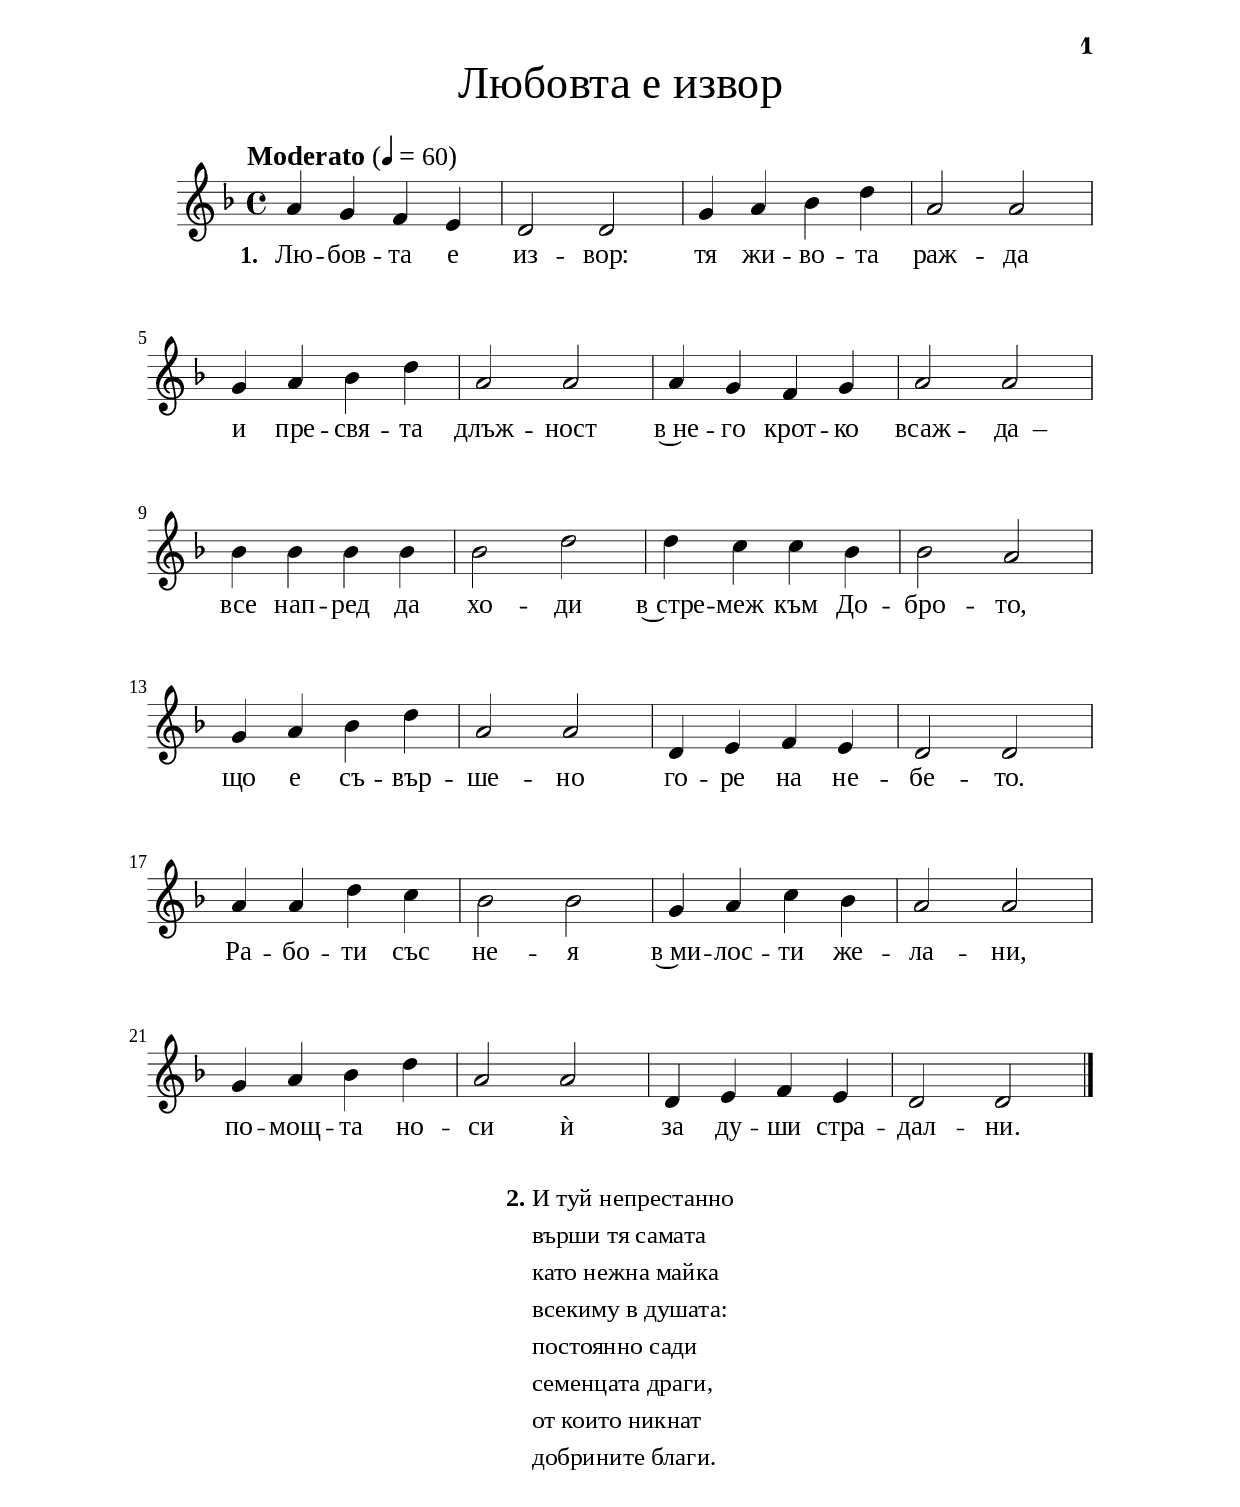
\version "2.24.4"

% include paper part and global functions
\include "include/globals.ily"

\bookpart {
  \label #'ref026
  \tocItem \markup "Любовта е извор"
  \include "include/bookpart-paper.ily"
  \score {
    \include "include/score-layout.ily"

    \new Voice \absolute {
      \clef treble
      \key d \minor
      \time 4/4
      \tempoFunc "Moderato" 4 "60"
      \autoBeamOff
      a'4 g' f' e'| d'2 d'2| g'4 a' bes' d''| a'2 a'2 | \break
      g'4 a' bes' d''| a'2 a'2 | a'4 g'4 f'4 g'4 a'2 a'2| \break
      bes'4 bes'4 bes'4 bes'4 | bes'2 d''2 | d''4 c''4 c''4 bes'4 bes'2 a'2 | \break
      g'4 a'4 bes'4 d''4 | a'2 a'2 | d'4 e'4 f'4 e'4 | d'2 d'2 | \break
      a'4 a'4 d''4 c''4 | bes'2 bes'2 | g'4 a'4 c''4 bes'4 | a'2 a'2 | \break
      g'4 a'4 bes'4 d''4 | a'2 a'2 | d'4 e'4 f'4 e'4 | d'2 d'2 | \bar "|." \break
    }

    \addlyrics {
      \set stanza = "1. " Лю -- бов -- та е из -- вор: тя жи -- во -- та раж -- да
      и пре -- свя -- та длъж -- ност в~не -- го крот -- ко всаж -- "   да  –"
      все нап -- ред да хо -- ди в~стре -- меж към До -- бро -- то,
      що е съ -- вър -- ше -- но го -- ре на не -- бе -- то.
      Ра -- бо -- ти със не -- я в~ми -- лос -- ти же -- ла -- ни,
      по -- мощ -- та но -- си ѝ за ду -- ши стра -- дал -- ни.
    }

    \header {
      title = \titleFunc #'ref_desc_2 "Любовта е извор" "Ljubovta e izvor"
    }

    \midi{}

  } % score

  \markup \abs-fontsize #12 \override #`(baseline-skip . ,bgCoupletBaselineSkip){
    \fill-line {
      \column {
        \line {
          \bold "2."
          \column {
            "И туй непрестанно"
            "върши тя самата"
            "като нежна майка"
            "всекиму в душата:"
            "постоянно сади"
            "семенцата драги,"
            "от които никнат"
            "добрините благи."
          }
        }

      }
    }
  }

  \markup \abs-fontsize #12 \override #`(baseline-skip . ,bgCoupletBaselineSkip){


    \fill-line {
      \column {
        \line{ \italic"    Припев:"}
        %\vspace #0.3
        \line {
          "   "
          \column {
            "Работи със нея"
            "в милости желани,"
            "помощта носи ѝ"
            "за души страдални."
          }
        }
        \vspace #1
        \line {
          \bold "3."
          \column {
            "Таз велика тайна"
            "кой добре разбира,"
            "свойта душа мила"
            "сутрина разкрива"
            "както кринът бели"
            "на роса небесна"
            "и на слънчевата"
            "светлина чудесна."
          }
        }
        \vspace #1
        \line {
          \bold " "
          \column {
            \italic "  Припев ..."
          }
        }
        \vspace #0.5
        \line {
          \bold "4."
          \column {
            "Слънцето, което"
            "оживотворява"
            "овреме човека,"
            "топло озарява,"
            "буди и възраства"
            "в него семенцата"
            "и му пълни тайно"
            "с добрини душата."

          }
        }
        \vspace #1
        \line {
          \bold " "
          \column {
            \italic"  Припев ..."
          }
        }
        \vspace #0.5
        \line {
          \bold "5."
          \column {
            "Плодове тъй сладки,"
            "в Любовта узрели,"
            "най-блажен ще бъде"
            "тоз, който ви вкуси."
            "В жилища небесни"
            "вечно ще живее,"
            "пред престола Божи"
            "песни ще да пее."
          }
        }
        \vspace #1
        \line {
          \bold " "
          \column {
            \italic"  Припев ..."
          }
        }
      }
    }
  }







} % bookpart
